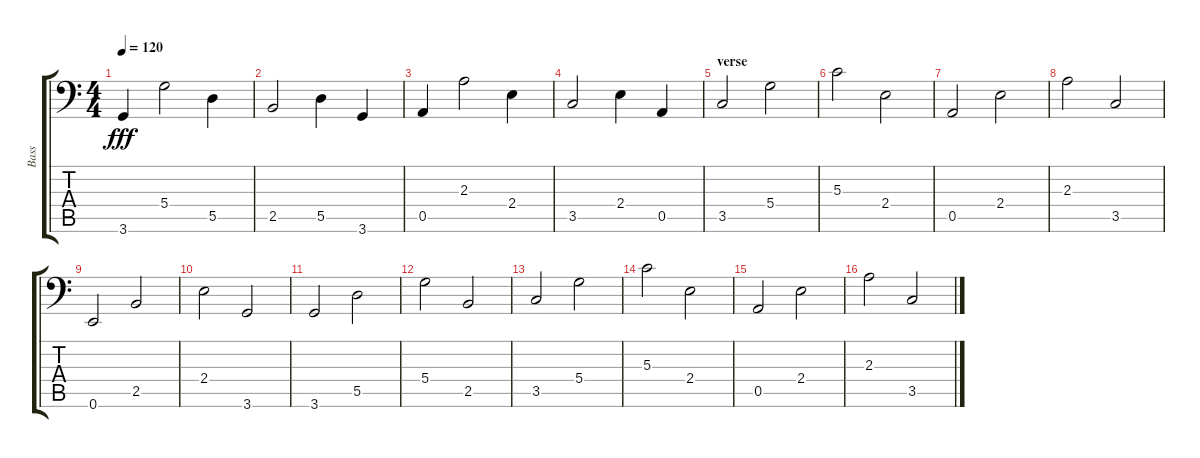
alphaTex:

\track ("Bass" "Bass") {instrument electricbassfinger}
\staff {score tabs}
\tuning (E3 B2 G2 D2 A1 E1) {hide}
\ts (4 4)
\tempo 120
\clef f4
\ks c
3.6.4{dy fff} 5.4.2 5.5.4 |
2.5.2 5.5.4 3.6.4 |
0.5.4 2.3.2 2.4.4 |
3.5.2 2.4.4 0.5.4 |
\section ("" "verse")
3.5.2 5.4.2 |
5.3.2 2.4.2 |
0.5.2 2.4.2 |
2.3.2 3.5.2 |
0.6.2 2.5.2 |
2.4.2 3.6.2 |
3.6.2 5.5.2 |
5.4.2 2.5.2 |
3.5.2 5.4.2 |
5.3.2 2.4.2 |
0.5.2 2.4.2 |
2.3.2 3.5.2
